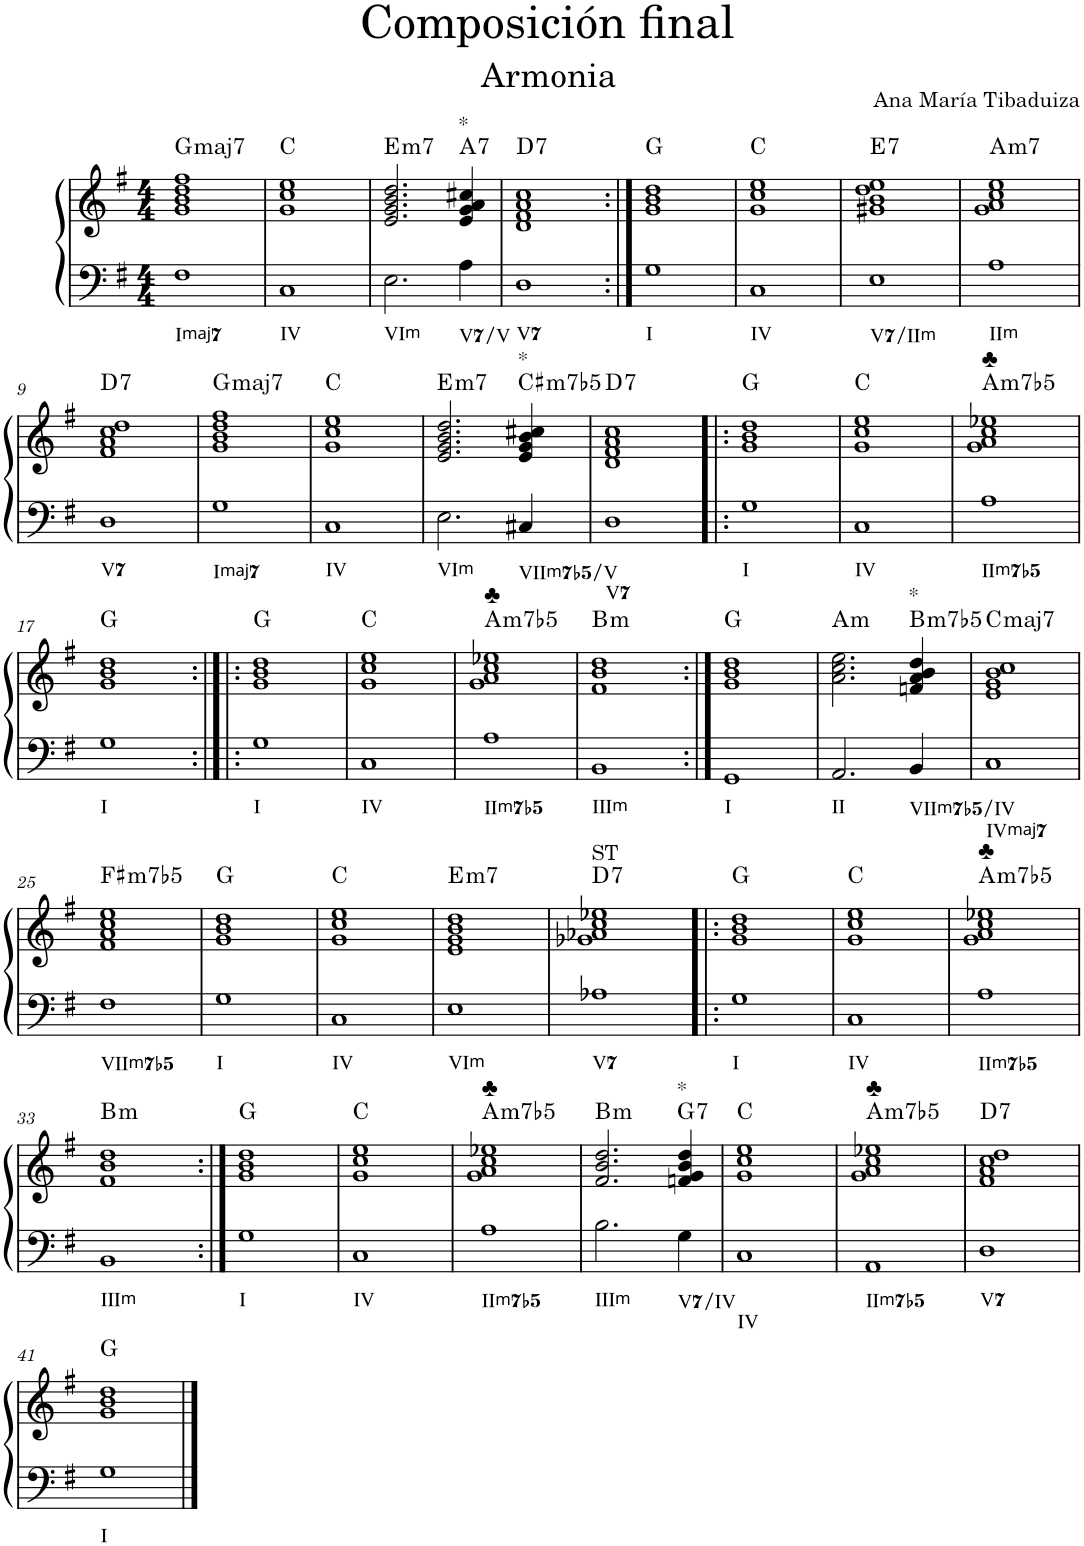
**kern	**kern	**harte
*part1	*part1	*part1
*staff2	*staff1	*
*I"Piano	*	*
*I'Pno.	*	*
*clefF4	*clefG2	*
*k[f#]	*k[f#]	*
*M4/4	*M4/4	*
=1	=1	=1
!	!	!LO:H:kt=maj7
1F#	1g 1b 1dd 1ff#	G:maj7
=2	=2	=2
1C	1g 1cc 1ee	C:maj
=3	=3	=3
!	!	!LO:H:kt=m7
2.E\	2.e/ 2.g/ 2.b/ 2.dd/	E:min7
!	!LO:TX:a:t=*	!LO:H:kt=7
4A\	4e/ 4g/ 4a/ 4cc#X/	A:7
=4	=4	=4
!	!	!LO:H:kt=7
1D	1d 1f# 1a 1cc	D:7
=5:|!	=5:|!	=5:|!
1G	1g 1b 1dd	G:maj
=6	=6	=6
1C	1g 1cc 1ee	C:maj
=7	=7	=7
!	!	!LO:H:kt=7
1E	1g#X 1b 1dd 1ee	E:7
=8	=8	=8
!	!	!LO:H:kt=m7
1A	1g 1a 1cc 1ee	A:min7
!!LO:LB:g=z
=9	=9	=9
!	!	!LO:H:kt=7
1D	1f# 1a 1cc 1dd	D:7
=10	=10	=10
!	!	!LO:H:kt=maj7
1G	1g 1b 1dd 1ff#	G:maj7
=11	=11	=11
1C	1g 1cc 1ee	C:maj
=12	=12	=12
!	!	!LO:H:kt=m7
2.E\	2.e/ 2.g/ 2.b/ 2.dd/	E:min7
!	!LO:TX:a:t=*	!LO:H:kt=m7b5
4C#X/	4e/ 4g/ 4b/ 4cc#X/	C#:hdim7
=13	=13	=13
!	!	!LO:H:kt=7
1D	1d 1f# 1a 1cc	D:7
=14!|:	=14!|:	=14!|:
1G	1g 1b 1dd	G:maj
=15	=15	=15
1C	1g 1cc 1ee	C:maj
=16	=16	=16
!	!LO:TX:a:t=♣	!LO:H:kt=m7b5
1A	1g 1a 1cc 1ee-X	A:hdim7
!!LO:LB:g=z
=17	=17	=17
1G	1g 1b 1dd	G:maj
=18:|!|:	=18:|!|:	=18:|!|:
1G	1g 1b 1dd	G:maj
=19	=19	=19
1C	1g 1cc 1ee	C:maj
=20	=20	=20
!	!LO:TX:a:t=♣	!LO:H:kt=m7b5
1A	1g 1a 1cc 1ee-X	A:hdim7
=21	=21	=21
!	!	!LO:H:kt=m
1BB	1f# 1b 1dd	B:min
=22:|!	=22:|!	=22:|!
1GG	1g 1b 1dd	G:maj
=23	=23	=23
!	!	!LO:H:kt=m
2.AA/	2.a\ 2.cc\ 2.ee\	A:min
!	!LO:TX:a:t=*	!LO:H:kt=m7b5
4BB/	4fn/ 4a/ 4b/ 4dd/	B:hdim7
=24	=24	=24
!	!	!LO:H:kt=maj7
1C	1e 1g 1b 1cc	C:maj7
!!LO:LB:g=z
=25	=25	=25
!	!	!LO:H:kt=m7b5
1F#	1f# 1a 1cc 1ee	F#:hdim7
=26	=26	=26
1G	1g 1b 1dd	G:maj
=27	=27	=27
1C	1g 1cc 1ee	C:maj
=28	=28	=28
!	!	!LO:H:kt=m7
1E	1e 1g 1b 1dd	E:min7
=29	=29	=29
!	!LO:TX:a:t=ST	!LO:H:kt=7
1A-X	1g-X 1a-X 1cc 1ee-X	D:7
=30!|:	=30!|:	=30!|:
1G	1g 1b 1dd	G:maj
=31	=31	=31
1C	1g 1cc 1ee	C:maj
=32	=32	=32
!	!LO:TX:a:t=♣	!LO:H:kt=m7b5
1A	1g 1a 1cc 1ee-X	A:hdim7
!!LO:LB:g=z
=33	=33	=33
!	!	!LO:H:kt=m
1BB	1f# 1b 1dd	B:min
=34:|!	=34:|!	=34:|!
1G	1g 1b 1dd	G:maj
=35	=35	=35
1C	1g 1cc 1ee	C:maj
=36	=36	=36
!	!LO:TX:a:t=♣	!LO:H:kt=m7b5
1A	1g 1a 1cc 1ee-X	A:hdim7
=37	=37	=37
!	!	!LO:H:kt=m
2.B\	2.f#/ 2.b/ 2.dd/	B:min
!	!LO:TX:a:t=*	!LO:H:kt=7
4G\	4fn/ 4g/ 4b/ 4dd/	G:7
=38	=38	=38
1C	1g 1cc 1ee	C:maj
=39	=39	=39
!	!LO:TX:a:t=♣	!LO:H:kt=m7b5
1AA	1g 1a 1cc 1ee-X	A:hdim7
=40	=40	=40
!	!	!LO:H:kt=7
1D	1f# 1a 1cc 1dd	D:7
!!LO:LB:g=z
=41	=41	=41
1G	1g 1b 1dd	G:maj
==	==	==
*-	*-	*-
